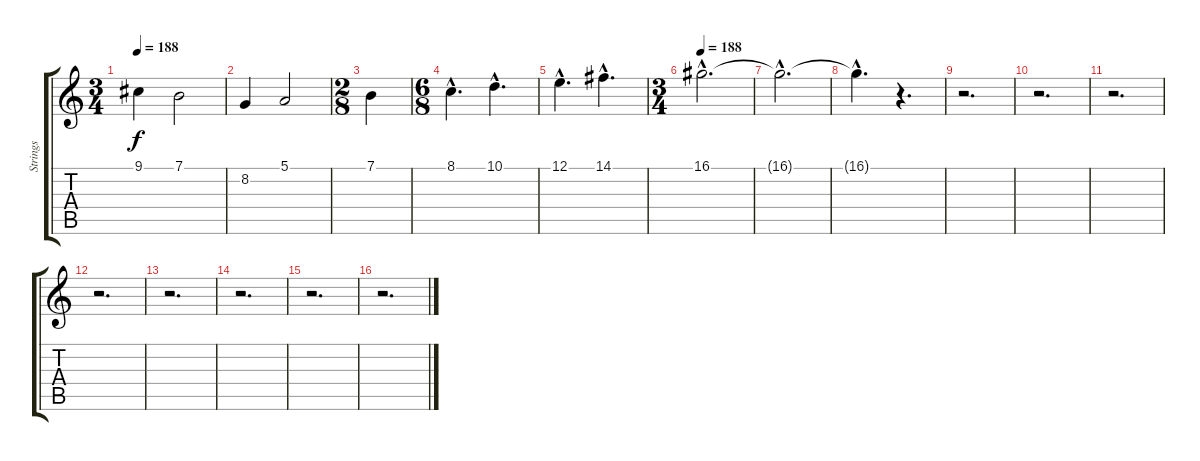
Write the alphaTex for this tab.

\track ("Strings" "Strings") {instrument stringensemble2}
\staff {score tabs}
\tuning (E4 B3 G3 D3 A2 E2) {hide}
\ts (3 4)
\tempo 188
\clef g2
\ks c
9.1.4{dy f} 7.1.2 |
8.2.4 5.1.2 |
\ts (2 8)
7.1.4 |
\ts (6 8)
8.1{hac}.4{d} 10.1{hac}.4{d} |
12.1{hac}.4{d} 14.1{hac}.4{d} |
\ts (3 4)
\tempo 188
16.1{hac}.2{d volume 13} |
16.1{hac t}.2{d} |
16.1{hac t}.4{d} r.4{d} |
r.2{d} |
r.2{d} |
r.2{d} |
r.2{d} |
r.2{d} |
r.2{d} |
r.2{d} |
r.2{d}
